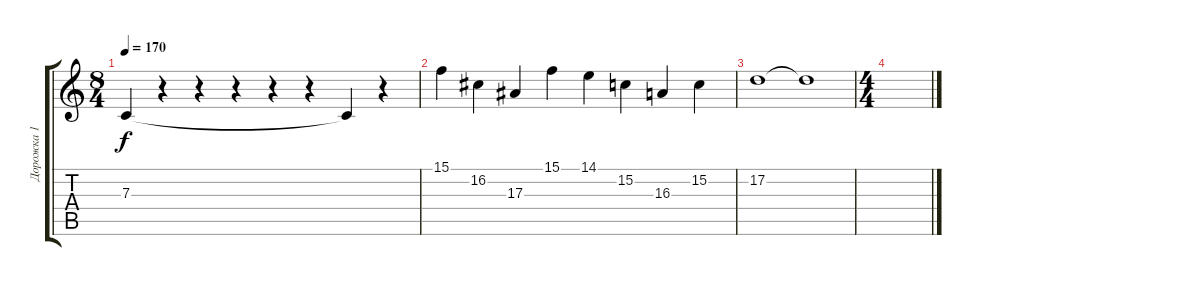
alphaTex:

\track ("Дорожка 1" "Дорожка 1") {instrument pizzicatostrings}
\staff {score tabs}
\tuning (D4 A3 F3 C3 G2 D2) {hide}
\ts (8 4)
\tempo 170
\clef g2
\ks c
7.3.4{dy f} r.4 r.4 r.4 r.4 r.4 7.3{t}.4 r.4 |
15.1.4 16.2.4 17.3.4 15.1.4 14.1.4 15.2.4 16.3.4 15.2.4 |
17.2.1 17.2{t}.1 |
\ts (4 4)
